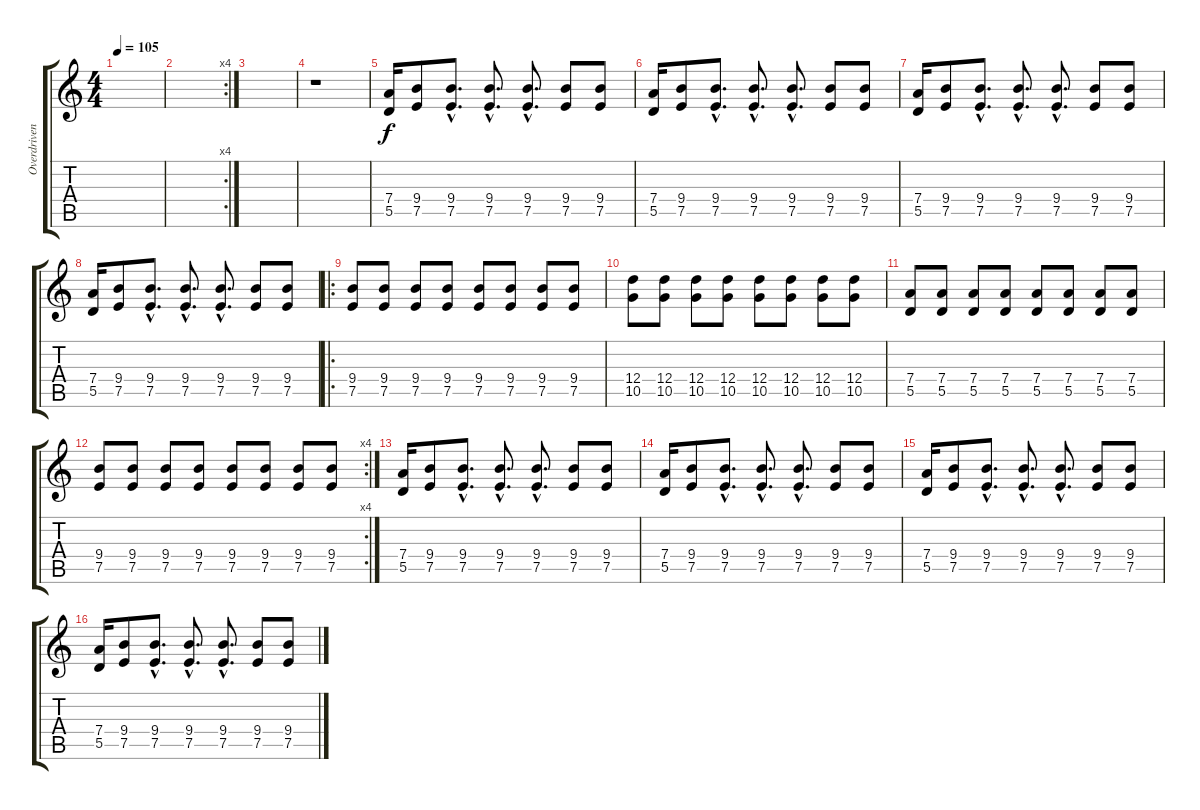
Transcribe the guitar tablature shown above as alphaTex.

\track ("Overdriven Guitar" "Overdriven") {instrument overdrivenguitar}
\staff {score tabs}
\tuning (E4 B3 G3 D3 A2 D2) {hide}
\ts (4 4)
\tempo 105
\clef g2
\ks c
|
\rc 4
|
|
r.1 |
(7.4 5.5).16 (9.4 7.5).8 (9.4{hac} 7.5{hac}).8{d} (9.4{hac} 7.5{hac}).8{d} (9.4{hac} 7.5{hac}).8{d} (9.4 7.5).8 (9.4 7.5).8 |
(7.4 5.5).16 (9.4 7.5).8 (9.4{hac} 7.5{hac}).8{d} (9.4{hac} 7.5{hac}).8{d} (9.4{hac} 7.5{hac}).8{d} (9.4 7.5).8 (9.4 7.5).8 |
(7.4 5.5).16 (9.4 7.5).8 (9.4{hac} 7.5{hac}).8{d} (9.4{hac} 7.5{hac}).8{d} (9.4{hac} 7.5{hac}).8{d} (9.4 7.5).8 (9.4 7.5).8 |
(7.4 5.5).16 (9.4 7.5).8 (9.4{hac} 7.5{hac}).8{d} (9.4{hac} 7.5{hac}).8{d} (9.4{hac} 7.5{hac}).8{d} (9.4 7.5).8 (9.4 7.5).8 |
\ro
(9.4 7.5).8 (9.4 7.5).8 (9.4 7.5).8 (9.4 7.5).8 (9.4 7.5).8 (9.4 7.5).8 (9.4 7.5).8 (9.4 7.5).8 |
(12.4 10.5).8 (12.4 10.5).8 (12.4 10.5).8 (12.4 10.5).8 (12.4 10.5).8 (12.4 10.5).8 (12.4 10.5).8 (12.4 10.5).8 |
(7.4 5.5).8 (7.4 5.5).8 (7.4 5.5).8 (7.4 5.5).8 (7.4 5.5).8 (7.4 5.5).8 (7.4 5.5).8 (7.4 5.5).8 |
\rc 4
(9.4 7.5).8 (9.4 7.5).8 (9.4 7.5).8 (9.4 7.5).8 (9.4 7.5).8 (9.4 7.5).8 (9.4 7.5).8 (9.4 7.5).8 |
(7.4 5.5).16 (9.4 7.5).8 (9.4{hac} 7.5{hac}).8{d} (9.4{hac} 7.5{hac}).8{d} (9.4{hac} 7.5{hac}).8{d} (9.4 7.5).8 (9.4 7.5).8 |
(7.4 5.5).16 (9.4 7.5).8 (9.4{hac} 7.5{hac}).8{d} (9.4{hac} 7.5{hac}).8{d} (9.4{hac} 7.5{hac}).8{d} (9.4 7.5).8 (9.4 7.5).8 |
(7.4 5.5).16 (9.4 7.5).8 (9.4{hac} 7.5{hac}).8{d} (9.4{hac} 7.5{hac}).8{d} (9.4{hac} 7.5{hac}).8{d} (9.4 7.5).8 (9.4 7.5).8 |
(7.4 5.5).16 (9.4 7.5).8 (9.4{hac} 7.5{hac}).8{d} (9.4{hac} 7.5{hac}).8{d} (9.4{hac} 7.5{hac}).8{d} (9.4 7.5).8 (9.4 7.5).8
